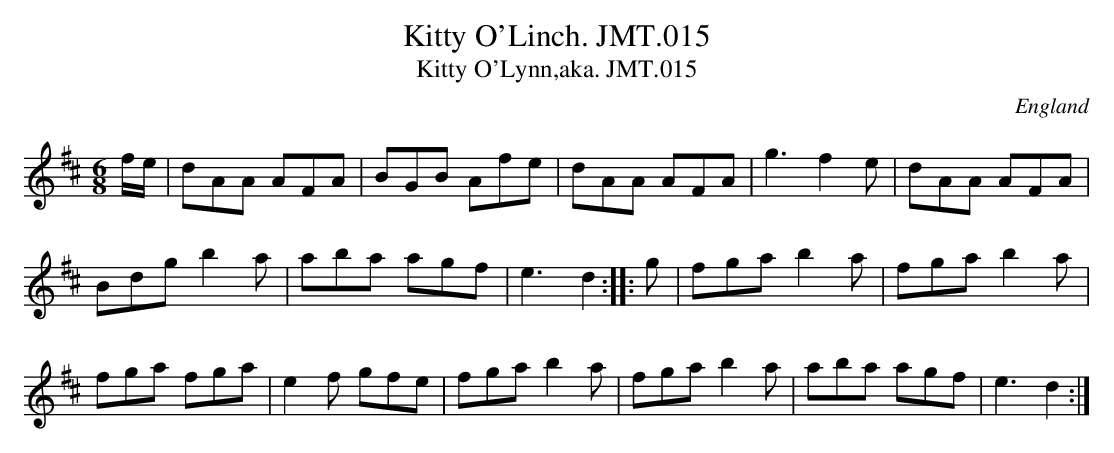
X:1
T:Kitty O'Linch. JMT.015
T:Kitty O'Lynn,aka. JMT.015
M:6/8
L:1/8
O:England
K:D
f/e/|dAA AFA|BGB Afe|dAA AFA|g3f2e|dAA AFA|!Bdgb2a|aba agf|e3d2:|
|:g|fgab2a|fgab2a|!fga fga|e2f gfe|fgab2a|fgab2a|aba agf|e3d2:|]
